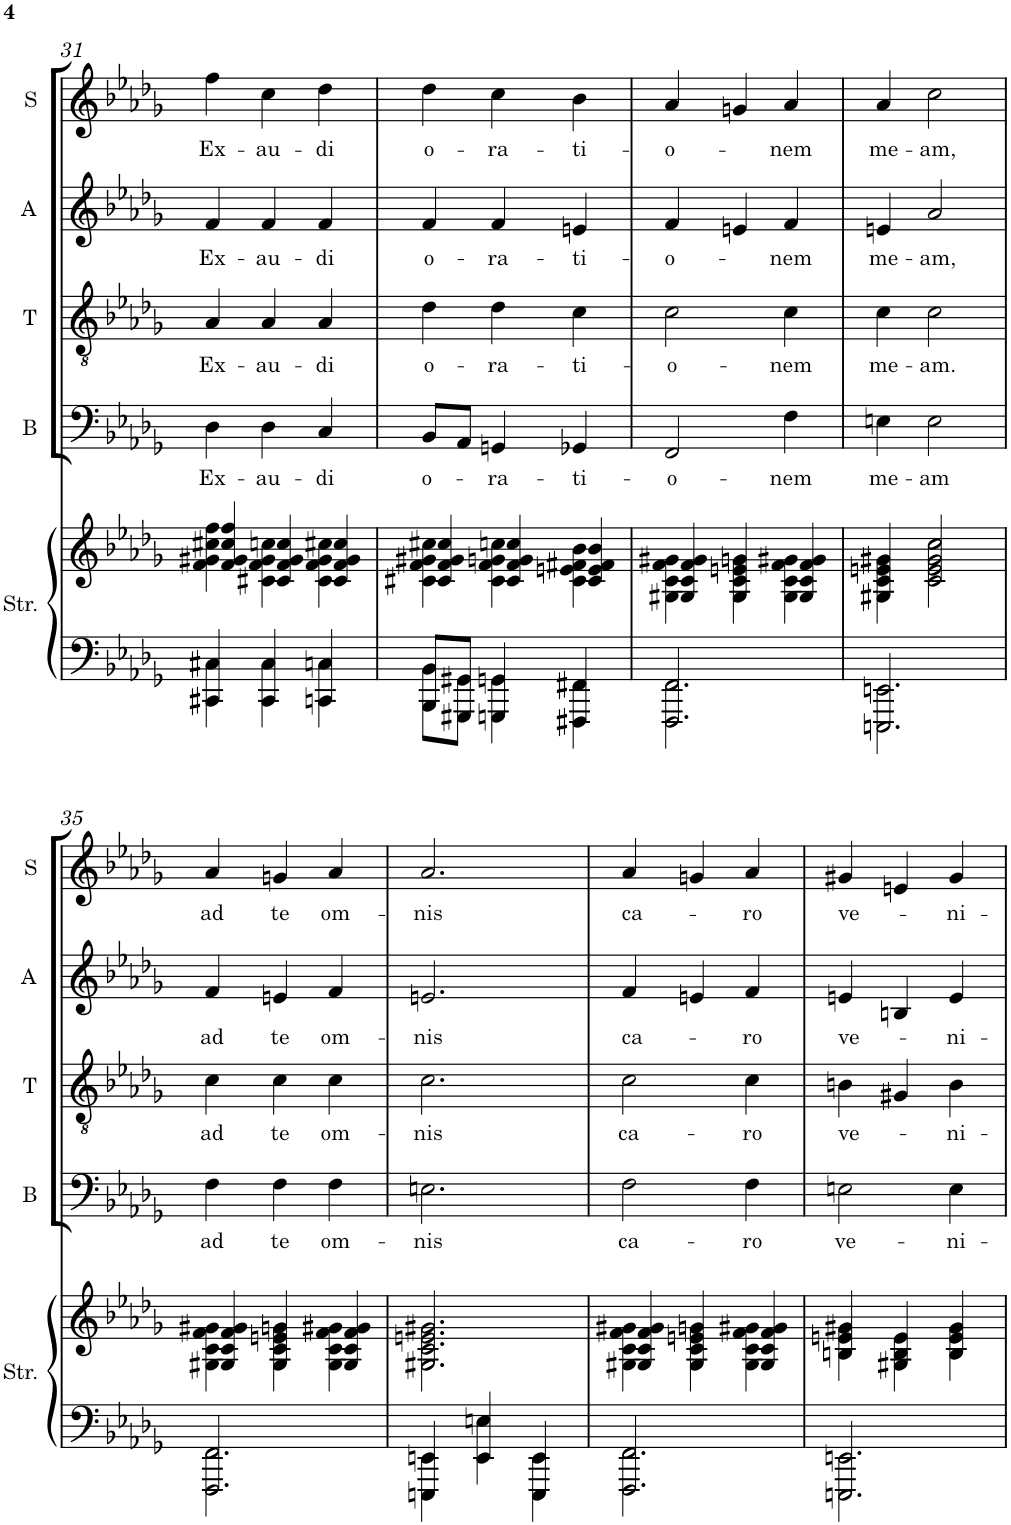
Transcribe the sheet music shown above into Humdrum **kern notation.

**kern	**kern	**kern	**text	**kern	**text	**kern	**text	**kern	**text
*part5	*part5	*part4	*part4	*part3	*part3	*part2	*part2	*part1	*part1
*staff6	*staff5	*staff4	*staff4	*staff3	*staff3	*staff2	*staff2	*staff1	*staff1
*I"Strings	*	*I"Bass	*	*I"Tenor	*	*I"Alto	*	*I"Soprano	*
*I'Str.	*	*I'B	*	*I'T	*	*I'A	*	*I'S	*
!!LO:PB:g=z
*clefF4	*clefG2	*clefF4	*	*clefGv2	*	*clefG2	*	*clefG2	*
*k[b-e-a-d-g-]	*k[b-e-a-d-g-]	*k[b-e-a-d-g-]	*	*k[b-e-a-d-g-]	*	*k[b-e-a-d-g-]	*	*k[b-e-a-d-g-]	*
*D-:	*D-:	*D-:	*	*D-:	*	*D-:	*	*D-:	*
*M3/4	*M3/4	*M3/4	*	*M3/4	*	*M3/4	*	*M3/4	*
=31	=31	=31	=31	=31	=31	=31	=31	=31	=31
*^	*^	*	*	*	*	*	*	*	*
!	!	!	!	!	!LO:LY:b	!	!LO:LY:b	!	!LO:LY:b	!	!LO:LY:b
4CC#X/ 4C#X/	4CC#\ 4C#\	4f/ 4g#X/ 4cc#X/ 4ff/	4f\ 4g#\ 4cc#\ 4ff\	4D-\	Ex-	4A-/	Ex-	4f/	Ex-	4ff\	Ex-
!	!	!	!	!	!LO:LY:b	!	!LO:LY:b	!	!LO:LY:b	!	!LO:LY:b
4CC#/ 4C#/	4CC#\ 4C#\	4c#X/ 4f/ 4g#/ 4ccn/	4c#\ 4f\ 4g#\ 4cc\	4D-\	-au-	4A-/	-au-	4f/	-au-	4cc\	-au-
!	!	!	!	!	!LO:LY:b	!	!LO:LY:b	!	!LO:LY:b	!	!LO:LY:b
4CCn/ 4Cn/	4CC\ 4C\	4c#/ 4f/ 4g#/ 4cc#X/	4c#\ 4f\ 4g#\ 4cc#\	4C/	-di	4A-/	-di	4f/	-di	4dd-\	-di
=32	=32	=32	=32	=32	=32	=32	=32	=32	=32	=32	=32
!	!	!	!	!	!LO:LY:b	!	!LO:LY:b	!	!LO:LY:b	!	!LO:LY:b
8BBB-/ 8BB-/L	8BBB-\ 8BB-\L	4c#X/ 4f/ 4g#X/ 4cc#X/	4c#\ 4f\ 4g#\ 4cc#\	8BB-/L	o-	4d-\	o-	4f/	o-	4dd-\	o-
8GGG#X/ 8GG#X/J	8GGG#\ 8GG#\J	.	.	8AA-/J	.	.	.	.	.	.	.
!	!	!	!	!	!LO:LY:b	!	!LO:LY:b	!	!LO:LY:b	!	!LO:LY:b
4GGGn/ 4GGn/	4GGG\ 4GG\	4c#/ 4f/ 4gn/ 4ccn/	4c#\ 4f\ 4g\ 4cc\	4GGn/	-ra-	4d-\	-ra-	4f/	-ra-	4cc\	-ra-
!	!	!	!	!	!LO:LY:b	!	!LO:LY:b	!	!LO:LY:b	!	!LO:LY:b
4FFF#X/ 4FF#X/	4FFF#\ 4FF#\	4c#/ 4en/ 4f#X/ 4b-/	4c#\ 4e\ 4f#\ 4b-\	4GG-X/	-ti-	4c\	-ti-	4en/	-ti-	4b-\	-ti-
=33	=33	=33	=33	=33	=33	=33	=33	=33	=33	=33	=33
!	!	!	!	!	!LO:LY:b	!	!LO:LY:b	!	!LO:LY:b	!	!LO:LY:b
2.FFF/ 2.FF/	2.FFF\ 2.FF\	4G#X/ 4c/ 4f/ 4g#X/	4G#\ 4c\ 4f\ 4g#\	2FF/	-o-	2c\	-o-	4f/	-o-	4a-/	-o-
.	.	4G#/ 4c/ 4en/ 4gn/	4G#\ 4c\ 4e\ 4g\	.	.	.	.	4en/	.	4gn/	.
!	!	!	!	!	!LO:LY:b	!	!LO:LY:b	!	!LO:LY:b	!	!LO:LY:b
.	.	4G#/ 4c/ 4f/ 4g#X/	4G#\ 4c\ 4f\ 4g#\	4F\	-nem	4c\	-nem	4f/	-nem	4a-/	-nem
=34	=34	=34	=34	=34	=34	=34	=34	=34	=34	=34	=34
!	!	!	!	!	!LO:LY:b	!	!LO:LY:b	!	!LO:LY:b	!	!LO:LY:b
2.EEEn/ 2.EEn/	2.EEE\ 2.EE\	4G#X/ 4c/ 4en/ 4g#X/	4G#\ 4c\ 4e\ 4g#\	4En\	me-	4c\	me-	4en/	me-	4a-/	me-
!	!	!	!	!	!LO:LY:b	!	!LO:LY:b	!	!LO:LY:b	!	!LO:LY:b
.	.	2c/ 2e/ 2g#/ 2cc/	2c\ 2e\ 2g#\ 2cc\	2E\	-am	2c\	-am.	2a-/	-am,	2cc\	-am,
!!LO:LB:g=z
=35	=35	=35	=35	=35	=35	=35	=35	=35	=35	=35	=35
!	!	!	!	!	!LO:LY:b	!	!LO:LY:b	!	!LO:LY:b	!	!LO:LY:b
2.FFF/ 2.FF/	2.FFF\ 2.FF\	4G#X/ 4c/ 4f/ 4g#X/	4G#\ 4c\ 4f\ 4g#\	4F\	ad	4c\	ad	4f/	ad	4a-/	ad
!	!	!	!	!	!LO:LY:b	!	!LO:LY:b	!	!LO:LY:b	!	!LO:LY:b
.	.	4G#/ 4c/ 4en/ 4gn/	4G#\ 4c\ 4e\ 4g\	4F\	te	4c\	te	4en/	te	4gn/	te
!	!	!	!	!	!LO:LY:b	!	!LO:LY:b	!	!LO:LY:b	!	!LO:LY:b
.	.	4G#/ 4c/ 4f/ 4g#X/	4G#\ 4c\ 4f\ 4g#\	4F\	om-	4c\	om-	4f/	om-	4a-/	om-
=36	=36	=36	=36	=36	=36	=36	=36	=36	=36	=36	=36
!	!	!	!	!	!LO:LY:b	!	!LO:LY:b	!	!LO:LY:b	!	!LO:LY:b
4EEEn/ 4EEn/	4EEE\ 4EE\	2.G#X/ 2.c/ 2.en/ 2.g#X/	2.G#\ 2.c\ 2.e\ 2.g#\	2.En\	-nis	2.c\	-nis	2.en/	-nis	2.a-/	-nis
4EE/ 4En/	4EE\ 4E\	.	.	.	.	.	.	.	.	.	.
4EEE/ 4EE/	4EEE\ 4EE\	.	.	.	.	.	.	.	.	.	.
=37	=37	=37	=37	=37	=37	=37	=37	=37	=37	=37	=37
!	!	!	!	!	!LO:LY:b	!	!LO:LY:b	!	!LO:LY:b	!	!LO:LY:b
2.FFF/ 2.FF/	2.FFF\ 2.FF\	4G#X/ 4c/ 4f/ 4g#X/	4G#\ 4c\ 4f\ 4g#\	2F\	ca-	2c\	ca-	4f/	ca-	4a-/	ca-
.	.	4G#/ 4c/ 4en/ 4gn/	4G#\ 4c\ 4e\ 4g\	.	.	.	.	4en/	.	4gn/	.
!	!	!	!	!	!LO:LY:b	!	!LO:LY:b	!	!LO:LY:b	!	!LO:LY:b
.	.	4G#/ 4c/ 4f/ 4g#X/	4G#\ 4c\ 4f\ 4g#\	4F\	-ro	4c\	-ro	4f/	-ro	4a-/	-ro
=38	=38	=38	=38	=38	=38	=38	=38	=38	=38	=38	=38
!	!	!	!	!	!LO:LY:b	!	!LO:LY:b	!	!LO:LY:b	!	!LO:LY:b
2.EEEn/ 2.EEn/	2.EEE\ 2.EE\	4Bn/ 4en/ 4g#X/	4B\ 4e\ 4g#\	2En\	ve-	4Bn\	ve-	4en/	ve-	4g#X/	ve-
.	.	4G#X/ 4B/ 4e/	4G#\ 4B\ 4e\	.	.	4G#X/	.	4Bn/	.	4en/	.
!	!	!	!	!	!LO:LY:b	!	!LO:LY:b	!	!LO:LY:b	!	!LO:LY:b
.	.	4B/ 4e/ 4g#/	4B\ 4e\ 4g#\	4E\	-ni-	4B\	-ni-	4e/	-ni-	4g#/	-ni-
*v	*v	*	*	*	*	*	*	*	*	*	*
*	*v	*v	*	*	*	*	*	*	*	*
=	=	=	=	=	=	=	=	=	=
*-	*-	*-	*-	*-	*-	*-	*-	*-	*-
